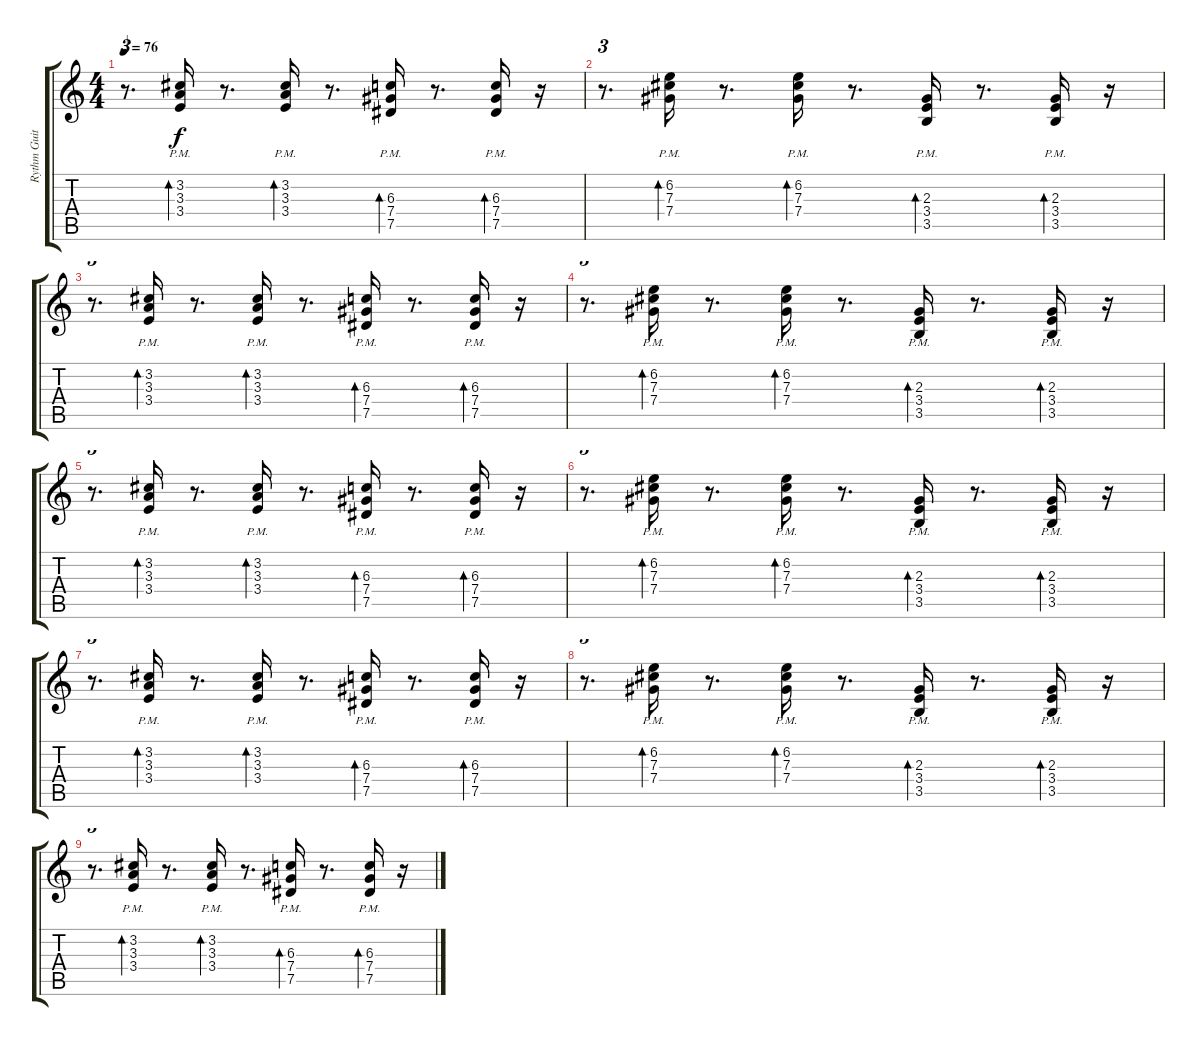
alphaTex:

\track ("Rythm Guitar" "Rythm Guit") {instrument electricguitarclean}
\staff {score tabs}
\tuning (Eb4 Bb3 Gb3 Db3 Ab2 Eb2) {hide}
\ts (4 4)
\tempo 76
\clef g2
\ks c
r.8{d tu (3 2) dy f} (3.2 3.3{pm} 3.4{pm}).16{bd 60} r.8{d} (3.2 3.3 3.4{pm}).16{bd 60} r.8{d} (6.3 7.4{pm} 7.5{pm}).16{bd 60} r.8{d} (6.3 7.4{pm} 7.5).16{bd 60} r.16 |
r.8{d tu (3 2)} (6.2 7.3{pm} 7.4{pm}).16{bd 60} r.8{d} (6.2 7.3 7.4{pm}).16{bd 60} r.8{d} (2.3 3.4{pm} 3.5).16{bd 60} r.8{d} (2.3{pm} 3.4{pm} 3.5).16{bd 60} r.16 |
r.8{d tu (3 2)} (3.2 3.3{pm} 3.4{pm}).16{bd 60} r.8{d} (3.2 3.3 3.4{pm}).16{bd 60} r.8{d} (6.3 7.4{pm} 7.5{pm}).16{bd 60} r.8{d} (6.3 7.4{pm} 7.5).16{bd 60} r.16 |
r.8{d tu (3 2)} (6.2 7.3{pm} 7.4{pm}).16{bd 60} r.8{d} (6.2 7.3 7.4{pm}).16{bd 60} r.8{d} (2.3 3.4{pm} 3.5).16{bd 60} r.8{d} (2.3{pm} 3.4{pm} 3.5).16{bd 60} r.16 |
r.8{d tu (3 2)} (3.2 3.3{pm} 3.4{pm}).16{bd 60} r.8{d} (3.2 3.3 3.4{pm}).16{bd 60} r.8{d} (6.3 7.4{pm} 7.5{pm}).16{bd 60} r.8{d} (6.3 7.4{pm} 7.5).16{bd 60} r.16 |
r.8{d tu (3 2)} (6.2 7.3{pm} 7.4{pm}).16{bd 60} r.8{d} (6.2 7.3 7.4{pm}).16{bd 60} r.8{d} (2.3 3.4{pm} 3.5).16{bd 60} r.8{d} (2.3{pm} 3.4{pm} 3.5).16{bd 60} r.16 |
r.8{d tu (3 2)} (3.2 3.3{pm} 3.4{pm}).16{bd 60} r.8{d} (3.2 3.3 3.4{pm}).16{bd 60} r.8{d} (6.3 7.4{pm} 7.5{pm}).16{bd 60} r.8{d} (6.3 7.4{pm} 7.5).16{bd 60} r.16 |
r.8{d tu (3 2)} (6.2 7.3{pm} 7.4{pm}).16{bd 60} r.8{d} (6.2 7.3 7.4{pm}).16{bd 60} r.8{d} (2.3 3.4{pm} 3.5).16{bd 60} r.8{d} (2.3{pm} 3.4{pm} 3.5).16{bd 60} r.16 |
r.8{d tu (3 2)} (3.2 3.3{pm} 3.4{pm}).16{bd 60} r.8{d} (3.2 3.3 3.4{pm}).16{bd 60} r.8{d} (6.3 7.4{pm} 7.5{pm}).16{bd 60} r.8{d} (6.3 7.4{pm} 7.5).16{bd 60} r.16
